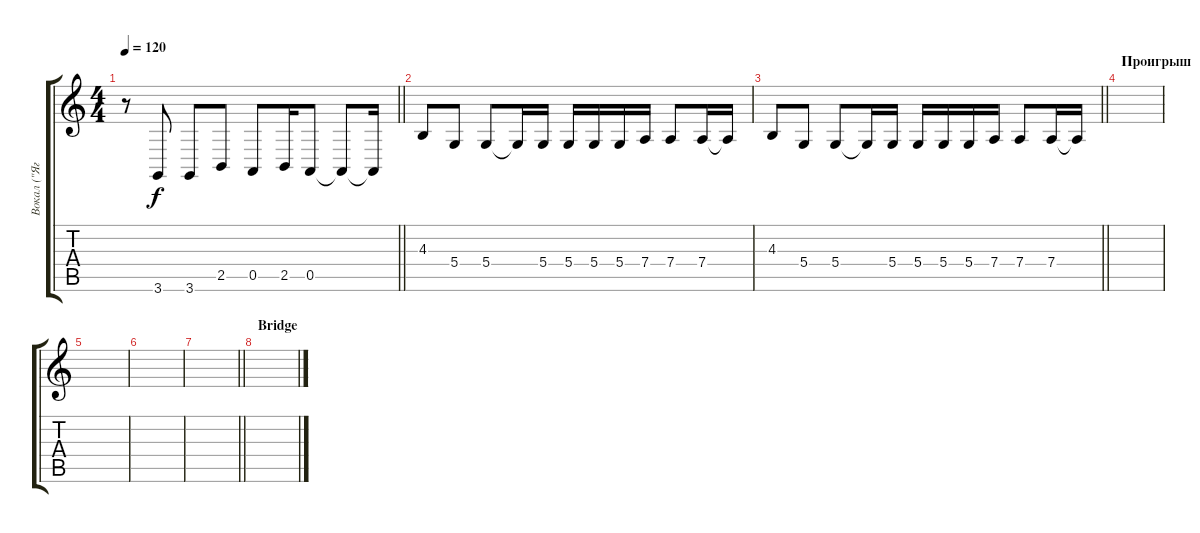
\track ("Вокал (\"Ягода\")" "Вокал (\"Яг") {instrument cello}
\staff {score tabs}
\tuning (E4 B3 G3 D3 A2 E2) {hide}
\ts (4 4)
\tempo 120
\clef g2
\barLineRight lightlight
\ks c
r.8{dy f} 3.6.8 3.6.8 2.5.8 0.5.8 2.5.16 0.5.8 0.5{t}.8 0.5{t}.16 |
4.3.8 5.4.8 5.4.8 5.4{t}.16 5.4.16 5.4.16 5.4.16 5.4.16 7.4.16 7.4.8 7.4.16 7.4{t}.16 |
\barLineRight lightlight
4.3.8 5.4.8 5.4.8 5.4{t}.16 5.4.16 5.4.16 5.4.16 5.4.16 7.4.16 7.4.8 7.4.16 7.4{t}.16 |
\section ("" "Проигрыш")
|
|
|
\barLineRight lightlight
|
\section ("" "Bridge")
